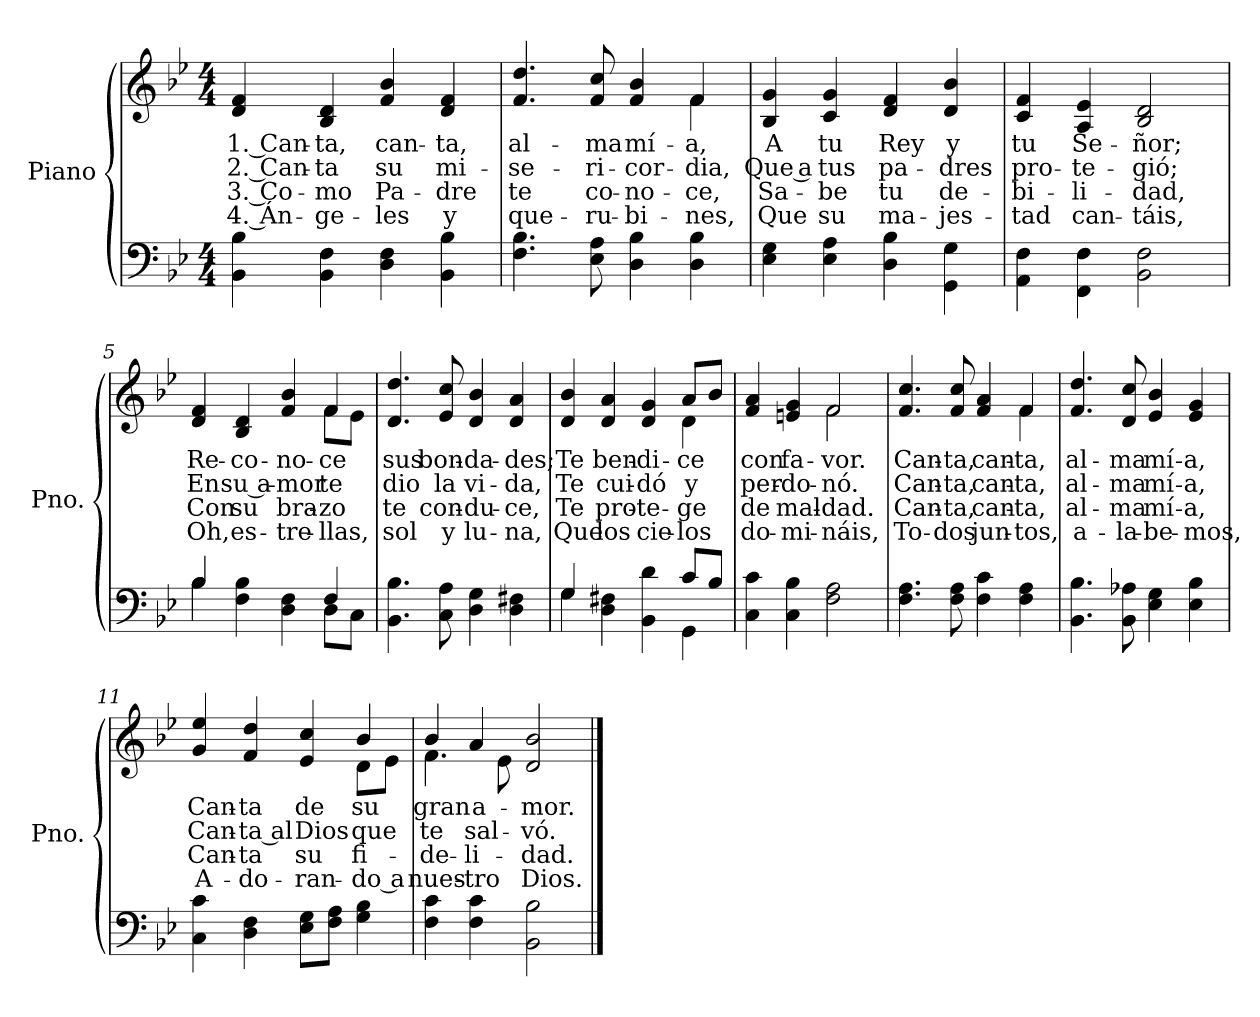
**kern	**kern	**text	**text	**text	**text
*part1	*part1	*part1	*part1	*part1	*part1
*staff2	*staff1	*staff1	*staff1	*staff1	*staff1
*I"Piano	*	*	*	*	*
*I'Pno.	*	*	*	*	*
*stria5	*stria5	*	*	*	*
*clefF4	*clefG2	*	*	*	*
*k[b-e-]	*k[b-e-]	*	*	*	*
*M4/4	*M4/4	*	*	*	*
=1	=1	=1	=1	=1	=1
!	!	!LO:LY:b	!LO:LY:b	!LO:LY:b	!LO:LY:b
4BB-\ 4B-\	4d/ 4f/	1. Can-	2. Can-	3. Co-	4. Án-
!	!	!LO:LY:b	!LO:LY:b	!LO:LY:b	!LO:LY:b
4BB-\ 4F\	4B-/ 4d/	-ta,	-ta	-mo	-ge-
!	!	!LO:LY:b	!LO:LY:b	!LO:LY:b	!LO:LY:b
4D\ 4F\	4f/ 4b-/	can-	su	Pa-	-les
!	!	!LO:LY:b	!LO:LY:b	!LO:LY:b	!LO:LY:b
4BB-\ 4B-\	4d/ 4f/	-ta,	mi-	-dre	y
=2	=2	=2	=2	=2	=2
!	!	!LO:LY:b	!LO:LY:b	!LO:LY:b	!LO:LY:b
*	*^	*	*	*	*
4.F\ 4.B-\	4.f/ 4.dd/	2.ryy	al-	-se-	te	que-
!	!	!	!LO:LY:b	!LO:LY:b	!LO:LY:b	!LO:LY:b
8E-\ 8A\	8f/ 8cc/	.	-ma	-ri-	co-	-ru-
!	!	!	!LO:LY:b	!LO:LY:b	!LO:LY:b	!LO:LY:b
4D\ 4B-\	4f/ 4b-/	.	mí-	-cor-	-no-	-bi-
!	!	!	!LO:LY:b	!LO:LY:b	!LO:LY:b	!LO:LY:b
4D\ 4B-\	4f/	4f\	-a,	-dia,	-ce,	-nes,
=3	=3	=3	=3	=3	=3	=3
!	!	!	!LO:LY:b	!LO:LY:b	!LO:LY:b	!LO:LY:b
*	*v	*v	*	*	*	*
4E-\ 4G\	4B-/ 4g/	A	Que a	Sa-	Que
!	!	!LO:LY:b	!LO:LY:b	!LO:LY:b	!LO:LY:b
4E-\ 4A\	4c/ 4g/	tu	tus	-be	su
!	!	!LO:LY:b	!LO:LY:b	!LO:LY:b	!LO:LY:b
4D\ 4B-\	4d/ 4f/	Rey	pa-	tu	ma-
!	!	!LO:LY:b	!LO:LY:b	!LO:LY:b	!LO:LY:b
4GG\ 4G\	4d/ 4b-/	y	-dres	de-	-jes-
=4	=4	=4	=4	=4	=4
!	!	!LO:LY:b	!LO:LY:b	!LO:LY:b	!LO:LY:b
4AA\ 4F\	4c/ 4f/	tu	pro-	-bi-	-tad
!	!	!LO:LY:b	!LO:LY:b	!LO:LY:b	!LO:LY:b
4FF\ 4F\	4A/ 4e-/	Se-	-te-	-li-	can-
!	!	!LO:LY:b	!LO:LY:b	!LO:LY:b	!LO:LY:b
2BB-\ 2F\	2B-/ 2d/	-ñor;	-gió;	-dad,	-táis,
!!LO:LB:g=z
=5	=5	=5	=5	=5	=5
*^	*	*	*	*	*
!	!	!	!LO:LY:b	!LO:LY:b	!LO:LY:b	!LO:LY:b
*	*	*^	*	*	*	*
4B-/	4B-\	4d/ 4f/	2.ryy	Re-	En	Con	Oh,
!	!	!	!	!LO:LY:b	!LO:LY:b	!LO:LY:b	!LO:LY:b
4F\ 4B-\	2ryy	4B-/ 4d/	.	-co-	su a-	su	es-
!	!	!	!	!LO:LY:b	!LO:LY:b	!LO:LY:b	!LO:LY:b
4D\ 4F\	.	4f/ 4b-/	.	-no-	-mor	bra-	-tre-
!	!	!	!	!LO:LY:b	!LO:LY:b	!LO:LY:b	!LO:LY:b
4F/	8D\L	4f/	8f\L	-ce	te	-zo	-llas,
.	8C\J	.	8e-\J	.	.	.	.
=6	=6	=6	=6	=6	=6	=6	=6
!	!	!	!	!LO:LY:b	!LO:LY:b	!LO:LY:b	!LO:LY:b
*v	*v	*	*	*	*	*	*
*	*v	*v	*	*	*	*
4.BB-\ 4.B-\	4.d/ 4.dd/	sus	dio	te	sol
!	!	!LO:LY:b	!LO:LY:b	!LO:LY:b	!LO:LY:b
8C\ 8A\	8e-/ 8cc/	bon-	la	con-	y
!	!	!LO:LY:b	!LO:LY:b	!LO:LY:b	!LO:LY:b
4D\ 4G\	4d/ 4b-/	-da-	vi-	-du-	lu-
!	!	!LO:LY:b	!LO:LY:b	!LO:LY:b	!LO:LY:b
4D\ 4F#X\	4d/ 4a/	-des;	-da,	-ce,	-na,
=7	=7	=7	=7	=7	=7
*^	*	*	*	*	*
!	!	!	!LO:LY:b	!LO:LY:b	!LO:LY:b	!LO:LY:b
*	*	*^	*	*	*	*
4G/	4G\	4d/ 4b-/	2.ryy	Te	Te	Te	Que
!	!	!	!	!LO:LY:b	!LO:LY:b	!LO:LY:b	!LO:LY:b
4D\ 4F#X\	2ryy	4d/ 4a/	.	ben-	cui-	pro-	los
!	!	!	!	!LO:LY:b	!LO:LY:b	!LO:LY:b	!LO:LY:b
4BB-\ 4d\	.	4d/ 4g/	.	-di-	-dó	-te-	cie-
!	!	!	!	!LO:LY:b	!LO:LY:b	!LO:LY:b	!LO:LY:b
8c/L	4GG\	8a/L	4d\	-ce	y	-ge	-los
8B-/J	.	8b-/J	.	.	.	.	.
*v	*v	*	*	*	*	*	*
=8	=8	=8	=8	=8	=8	=8
!	!	!	!LO:LY:b	!LO:LY:b	!LO:LY:b	!LO:LY:b
4C\ 4c\	4f/ 4a/	2ryy	con	per-	de	do-
!	!	!	!LO:LY:b	!LO:LY:b	!LO:LY:b	!LO:LY:b
4C\ 4B-\	4en/ 4g/	.	fa-	-do-	mal-	-mi-
!	!	!	!LO:LY:b	!LO:LY:b	!LO:LY:b	!LO:LY:b
2F\ 2A\	2f/	2f\	-vor.	-nó.	-dad.	-náis,
!!LO:LB:g=z	!!
=9	=9	=9	=9	=9	=9	=9
!	!	!	!LO:LY:b	!LO:LY:b	!LO:LY:b	!LO:LY:b
4.F\ 4.A\	4.f/ 4.cc/	2.ryy	Can-	Can-	Can-	To-
!	!	!	!LO:LY:b	!LO:LY:b	!LO:LY:b	!LO:LY:b
8F\ 8A\	8f/ 8cc/	.	-ta,	-ta,	-ta,	-dos
!	!	!	!LO:LY:b	!LO:LY:b	!LO:LY:b	!LO:LY:b
4F\ 4c\	4f/ 4a/	.	can-	can-	can-	jun-
!	!	!	!LO:LY:b	!LO:LY:b	!LO:LY:b	!LO:LY:b
4F\ 4A\	4f/	4f\	-ta,	-ta,	-ta,	-tos,
=10	=10	=10	=10	=10	=10	=10
!	!	!	!LO:LY:b	!LO:LY:b	!LO:LY:b	!LO:LY:b
*	*v	*v	*	*	*	*
4.BB-\ 4.B-\	4.f/ 4.dd/	al-	al-	al-	a-
!	!	!LO:LY:b	!LO:LY:b	!LO:LY:b	!LO:LY:b
8BB-\ 8A-X\	8d/ 8cc/	-ma	-ma	-ma	-la-
!	!	!LO:LY:b	!LO:LY:b	!LO:LY:b	!LO:LY:b
4E-\ 4G\	4e-/ 4b-/	mí-	mí-	mí-	-be-
!	!	!LO:LY:b	!LO:LY:b	!LO:LY:b	!LO:LY:b
4E-\ 4B-\	4e-/ 4g/	-a,	-a,	-a,	-mos,
=11	=11	=11	=11	=11	=11
!	!	!LO:LY:b	!LO:LY:b	!LO:LY:b	!LO:LY:b
*	*^	*	*	*	*
4C\ 4c\	4g/ 4ee-/	2.ryy	Can-	Can-	Can-	A-
!	!	!	!LO:LY:b	!LO:LY:b	!LO:LY:b	!LO:LY:b
4D\ 4F\	4f/ 4dd/	.	-ta	-ta al	-ta	-do-
!	!	!	!LO:LY:b	!LO:LY:b	!LO:LY:b	!LO:LY:b
8E-\ 8G\L	4e-/ 4cc/	.	de	Dios	su	-ran-
8F\ 8A\J	.	.	.	.	.	.
!	!	!	!LO:LY:b	!LO:LY:b	!LO:LY:b	!LO:LY:b
4G\ 4B-\	4b-/	8d\L	su	que	fi-	-do a
.	.	8e-\J	.	.	.	.
=12	=12	=12	=12	=12	=12	=12
!	!	!	!LO:LY:b	!LO:LY:b	!LO:LY:b	!LO:LY:b
4F\ 4c\	4b-/	4.f\	gran	te	-de-	nues-
!	!	!	!LO:LY:b	!LO:LY:b	!LO:LY:b	!LO:LY:b
4F\ 4c\	4a/	.	a-	sal-	-li-	-tro
.	.	8e-\	.	.	.	.
!	!	!	!LO:LY:b	!LO:LY:b	!LO:LY:b	!LO:LY:b
2BB-\ 2B-\	2d/ 2b-/	2ryy	-mor.	-vó.	-dad.	Dios.
*	*v	*v	*	*	*	*
==	==	==	==	==	==
*-	*-	*-	*-	*-	*-
